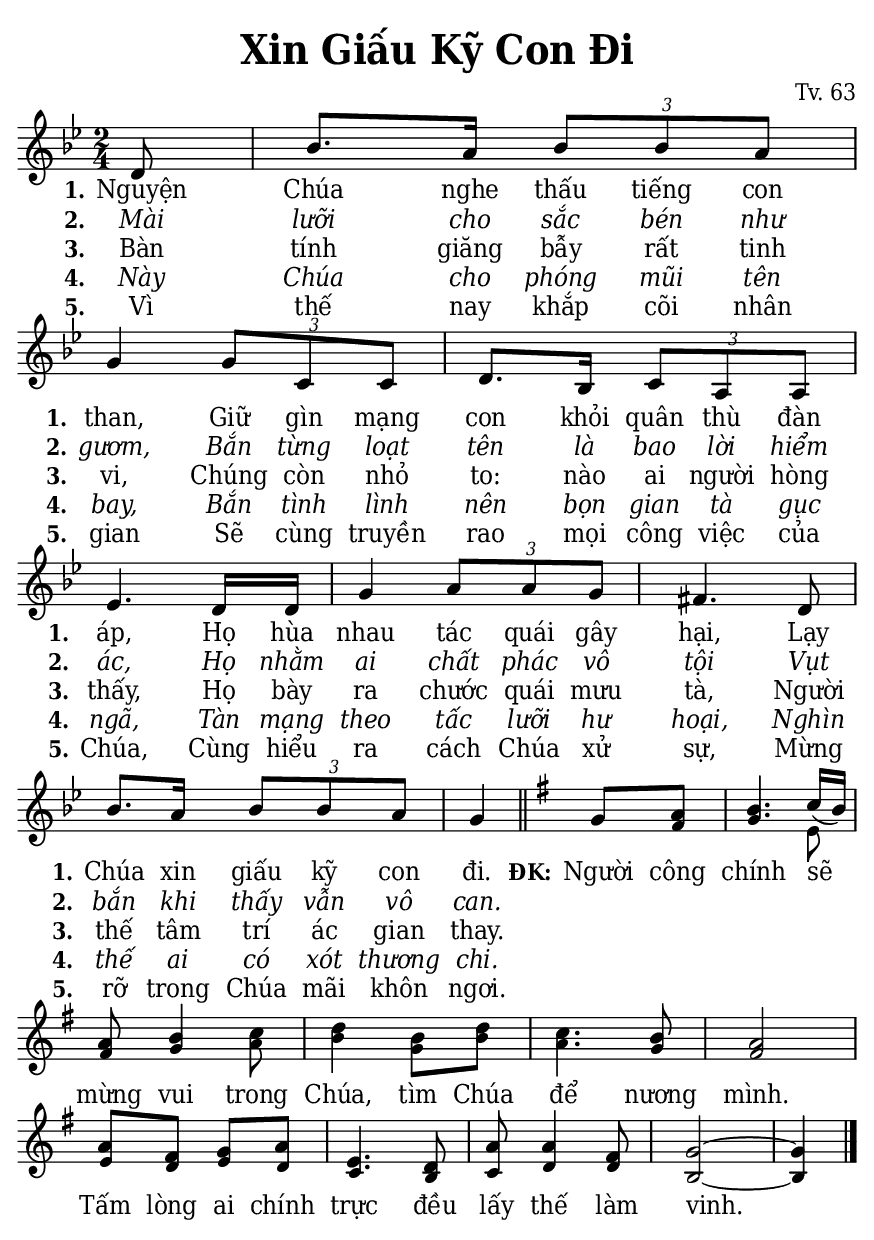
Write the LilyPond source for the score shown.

% Cài đặt chung\
\version "2.22.1"
\include "english.ly"

\header {
  title = \markup { \fontsize #1 "Xin Giấu Kỹ Con Đi" }
  composer = "Tv. 63"
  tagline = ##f
}

% Nhạc phiên khúc
nhacPhienKhucSop = \relative c' {
  \partial 8 d8 |
  bf'8. a16 \tuplet 3/2 { bf8 bf a } |
  g4 \tuplet 3/2 { g8 c, c } |
  d8. bf16 \tuplet 3/2 { c8 a a } |
  ef'4. d16 d |
  g4 \tuplet 3/2 { a8 a g } |
  fs4. d8 |
  bf'8. a16 \tuplet 3/2 { bf8 bf a } |
  \partial 4 g4 \bar "||"
  
  \set Staff.printKeyCancellation = ##f
  \set Staff.explicitKeySignatureVisibility = #end-of-line-invisible
  \key g \major
  <> \tweak extra-offset #'(-8 . -2.6) _\markup { \bold "ĐK:" }
  \partial 4 g8 a |
  b4. c16 _(b) |
  a8 b4 c8 |
  d4 b8 d |
  c4. b8 |
  a2 |
  a8 fs g a |
  e4. d8 |
  a' a4 fs8 |
  g2 ~ |
  g4 \bar "|."
}

nhacPhienKhucAlto = \relative c'' {
  r8 |
  R2*7
  r4
  
  \set Staff.printKeyCancellation = ##f
  \set Staff.explicitKeySignatureVisibility = #end-of-line-invisible
  \key g \major
  g8 fs |
  g4. e8 |
  fs g4 a8 |
  b4 g8 b |
  a4. g8 |
  fs2 |
  e8 d e d |
  c4. b8 |
  c d4 d8 |
  b2 ~ |
  b4
}

% Lời phiên khúc
loiPhienKhucSop = \lyrics {
  <<
    {
      \set stanza = "1."
      Nguyện Chúa nghe thấu tiếng con than,
      Giữ gìn mạng con khỏi quân thù đàn áp,
      Họ hùa nhau tác quái gây hại,
      Lạy Chúa xin giấu kỹ con đi.
    }
    \new Lyrics {
	    \set associatedVoice = "beSop"
	    \set stanza = "2."
      \override Lyrics.LyricText.font-shape = #'italic
	    Mài lưỡi cho sắc bén như gươm,
	    Bắn từng loạt tên là bao lời hiểm ác,
	    Họ nhằm ai chất phác vô tội
	    Vụt bắn khi thấy vẫn vô can.
    }
    \new Lyrics {
	    \set associatedVoice = "beSop"
	    \set stanza = "3."
	    Bàn tính giăng bẫy rất tinh vi,
	    Chúng còn nhỏ to: nào ai người hòng thấy,
	    Họ bày ra chước quái mưu tà,
	    Người thế tâm trí ác gian thay.
    }
    \new Lyrics {
	    \set associatedVoice = "beSop"
	    \set stanza = "4."
      \override Lyrics.LyricText.font-shape = #'italic
	    Này Chúa cho phóng mũi tên bay,
	    Bắn tình lình nên bọn gian tà gục ngã,
	    Tàn mạng theo tấc lưỡi hư hoại,
	    Nghìn thế ai có xót thương chi.
    }
    \new Lyrics {
	    \set associatedVoice = "beSop"
	    \set stanza = "5."
	    Vì thế nay khắp cõi nhân gian
	    Sẽ cùng truyền rao mọi công việc của Chúa,
	    Cùng hiểu ra cách Chúa xử sự,
	    Mừng rỡ trong Chúa mãi khôn ngơi.
    }
  >>
  %\set stanza = "ĐK:"
  \set stanza = ""
  Người công chính sẽ mừng vui trong Chúa,
  tìm Chúa để nương mình.
  Tấm lòng ai chính trực đều lấy thế làm vinh.
}

% Dàn trang
\paper {
  #(set-paper-size "a5")
  top-margin = 3\mm
  bottom-margin = 3\mm
  left-margin = 3\mm
  right-margin = 3\mm
  indent = #0
  #(define fonts
	 (make-pango-font-tree "Deja Vu Serif Condensed"
	 		       "Deja Vu Serif Condensed"
			       "Deja Vu Serif Condensed"
			       (/ 20 20)))
  print-page-number = ##f
  page-count = 1
}

TongNhip = {
  \key bf \major \time 2/4
  \set Timing.beamExceptions = #'()
  \set Timing.baseMoment = #(ly:make-moment 1/4)
}

% mã nguồn cho những chức năng chưa hỗ trợ trong phiên bản lilypond hiện tại
% cung cấp bởi cộng đồng lilypond khi gửi email đến lilypond-user@gnu.org
% Đổi kích thước nốt cho bè phụ
notBePhu =
#(define-music-function (font-size music) (number? ly:music?)
   (for-some-music
     (lambda (m)
       (if (music-is-of-type? m 'rhythmic-event)
           (begin
             (set! (ly:music-property m 'tweaks)
                   (cons `(font-size . ,font-size)
                         (ly:music-property m 'tweaks)))
             #t)
           #f))
     music)
   music)

% in số phiên khúc trên mỗi dòng
#(define (add-grob-definition grob-name grob-entry)
    (set! all-grob-descriptions
          (cons ((@@ (lily) completize-grob-entry)
                 (cons grob-name grob-entry))
                all-grob-descriptions)))

#(add-grob-definition
   'StanzaNumberSpanner
   `((direction . ,LEFT)
     (font-series . bold)
     (padding . 1)
     (side-axis . ,X)
     (stencil . ,ly:text-interface::print)
     (X-offset . ,ly:side-position-interface::x-aligned-side)
     (Y-extent . ,grob::always-Y-extent-from-stencil)
     (meta . ((class . Spanner)
              (interfaces . (font-interface
                             side-position-interface
                             stanza-number-interface
                             text-interface))))))

\layout {
   \context {
     \Global
     \grobdescriptions #all-grob-descriptions
   }
   \context {
     \Score
     \remove Stanza_number_align_engraver
     \consists
       #(lambda (context)
          (let ((texts '())
                (syllables '()))
            (make-engraver
             (acknowledgers
              ((stanza-number-interface engraver grob source-engraver)
                 (set! texts (cons grob texts)))
              ((lyric-syllable-interface engraver grob source-engraver)
                 (set! syllables (cons grob syllables))))
             ((stop-translation-timestep engraver)
                (for-each
                 (lambda (text)
                   (for-each
                    (lambda (syllable)
                      (ly:pointer-group-interface::add-grob text
'side-support-elements syllable))
                    syllables))
                 texts)
                (set! syllables '())))))
   }
   \context {
     \Lyrics
     \remove Stanza_number_engraver
     \consists
       #(lambda (context)
          (let ((text #f)
                (last-stanza #f))
            (make-engraver
             ((process-music engraver)
                (let ((stanza (ly:context-property context 'stanza #f)))
                  (if (and stanza (not (equal? stanza last-stanza)))
                      (let ((column (ly:context-property context
'currentCommandColumn)))
                        (set! last-stanza stanza)
                        (if text
                            (ly:spanner-set-bound! text RIGHT column))

                        (set! text (ly:engraver-make-grob engraver
'StanzaNumberSpanner '()))
                        (ly:grob-set-property! text 'text stanza)
                        (ly:spanner-set-bound! text LEFT column)))))
             ((finalize engraver)
                (if text
                    (let ((column (ly:context-property context
'currentCommandColumn)))
                      (ly:spanner-set-bound! text RIGHT column)))))))
     \override StanzaNumberSpanner.horizon-padding = 10000
   }
}
% kết thúc mã nguồn

\score {
  \new ChoirStaff <<
    \new Staff \with {
        \consists "Merge_rests_engraver"
        printPartCombineTexts = ##f
      }
      <<
      \new Voice \TongNhip \partCombine 
        \nhacPhienKhucSop
        \notBePhu -1 { \nhacPhienKhucAlto }
      \new NullVoice = beSop \nhacPhienKhucSop
      \new Lyrics \lyricsto beSop \loiPhienKhucSop
      >>
  >>
  \layout {
    \override Lyrics.LyricSpace.minimum-distance = #1.5
    \override Score.BarNumber.break-visibility = ##(#f #f #f)
    \override Score.SpacingSpanner.uniform-stretching = ##t
  } 
}
